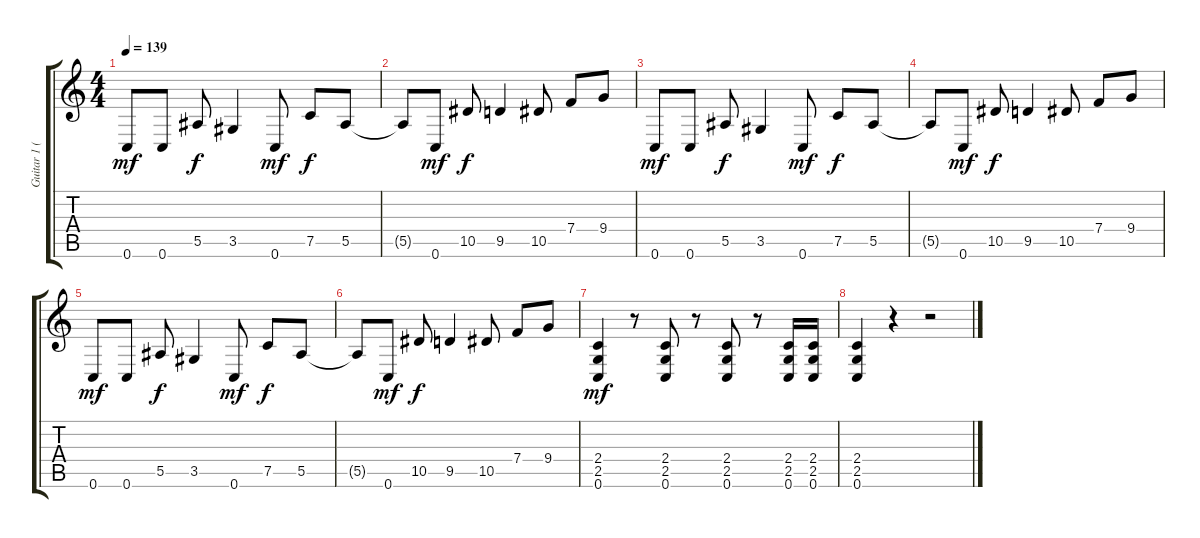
\track ("Guitar 1 (Lead)" "Guitar 1 (") {instrument distortionguitar}
\staff {score tabs}
\tuning (C4 G3 Eb3 Bb2 F2 C2) {hide}
\ts (4 4)
\tempo 139
\clef g2
\ks c
0.6.8{dy mf} 0.6.8 5.5.8{dy f} 3.5.4 0.6.8{dy mf} 7.5.8{dy f} 5.5.8 |
5.5{t}.8 0.6.8{dy mf} 10.5.8{dy f} 9.5.4 10.5.8 7.4.8 9.4.8 |
0.6.8{dy mf} 0.6.8 5.5.8{dy f} 3.5.4 0.6.8{dy mf} 7.5.8{dy f} 5.5.8 |
5.5{t}.8 0.6.8{dy mf} 10.5.8{dy f} 9.5.4 10.5.8 7.4.8 9.4.8 |
0.6.8{dy mf} 0.6.8 5.5.8{dy f} 3.5.4 0.6.8{dy mf} 7.5.8{dy f} 5.5.8 |
5.5{t}.8 0.6.8{dy mf} 10.5.8{dy f} 9.5.4 10.5.8 7.4.8 9.4.8 |
(2.4 2.5 0.6).4{dy mf} r.8 (2.4 2.5 0.6).8 r.8 (2.4 2.5 0.6).8 r.8 (2.4 2.5 0.6).16 (2.4 2.5 0.6).16 |
(2.4 2.5 0.6).4 r.4 r.2
